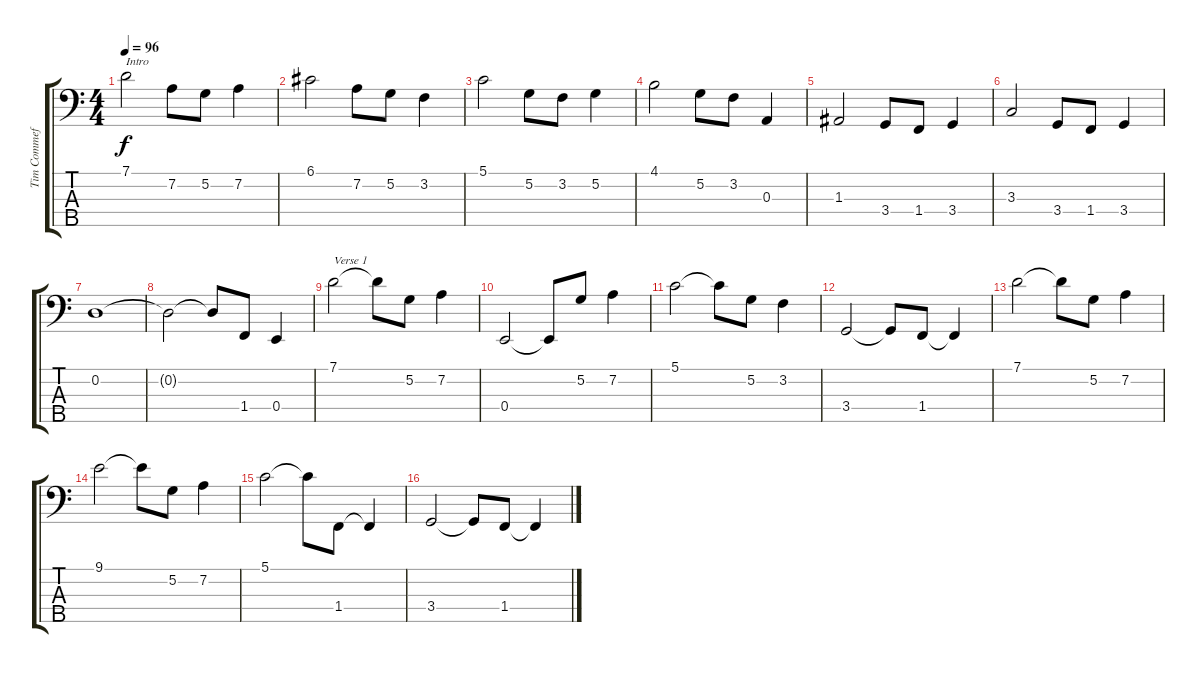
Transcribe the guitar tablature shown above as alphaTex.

\track ("Tim Commeford" "Tim Commef") {instrument electricbassfinger}
\staff {score tabs}
\tuning (G2 D2 A1 E1 B0) {hide}
\ts (4 4)
\tempo 96
\clef f4
\ks c
7.1.2{txt "Intro" dy f instrument electricbassfinger} 7.2.8 5.2.8 7.2.4 |
6.1.2 7.2.8 5.2.8 3.2.4 |
5.1.2 5.2.8 3.2.8 5.2.4 |
4.1.2 5.2.8 3.2.8 0.3.4 |
1.3.2 3.4.8 1.4.8 3.4.4 |
3.3.2 3.4.8 1.4.8 3.4.4 |
0.2.1 |
0.2{t}.2 0.2{t}.8 1.4.8 0.4.4 |
7.1.2{txt "Verse 1"} 7.1{t}.8 5.2.8 7.2.4 |
0.4.2 0.4{t}.8 5.2.8 7.2.4 |
5.1.2 5.1{t}.8 5.2.8 3.2.4 |
3.4.2 3.4{t}.8 1.4.8 1.4{t}.4 |
7.1.2 7.1{t}.8 5.2.8 7.2.4 |
9.1.2 9.1{t}.8 5.2.8 7.2.4 |
5.1.2 5.1{t}.8 1.4.8 1.4{t}.4 |
3.4.2 3.4{t}.8 1.4.8 1.4{t}.4
